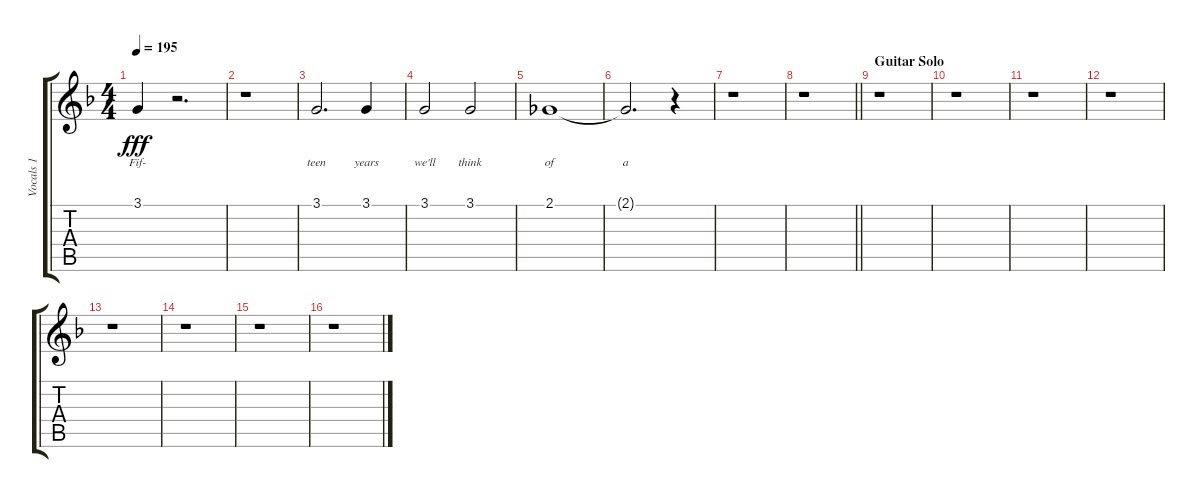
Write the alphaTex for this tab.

\track ("Vocals 1" "Vocals 1") {instrument oboe}
\staff {score tabs}
\tuning (E4 B3 G3 D3 A2 E2) {hide}
\ts (4 4)
\tempo 195
\clef g2
\ks f
3.1.4{lyrics (0 "Fif-") lyrics (1 "") lyrics (2 "") lyrics (3 "") lyrics (4 "") dy fff} r.2{d} |
r.1 |
3.1.2{d lyrics (0 "teen") lyrics (1 "") lyrics (2 "") lyrics (3 "") lyrics (4 "")} 3.1.4{lyrics (0 "years") lyrics (1 "") lyrics (2 "") lyrics (3 "") lyrics (4 "")} |
3.1.2{lyrics (0 "we'll") lyrics (1 "") lyrics (2 "") lyrics (3 "") lyrics (4 "")} 3.1.2{lyrics (0 "think") lyrics (1 "") lyrics (2 "") lyrics (3 "") lyrics (4 "")} |
2.1.1{lyrics (0 "of") lyrics (1 "") lyrics (2 "") lyrics (3 "") lyrics (4 "")} |
2.1{t}.2{d lyrics (0 "a") lyrics (1 "") lyrics (2 "") lyrics (3 "") lyrics (4 "")} r.4 |
r.1 |
\barLineRight lightlight
r.1 |
\section ("" "Guitar Solo")
r.1 |
r.1 |
r.1 |
r.1 |
r.1 |
r.1 |
r.1 |
r.1
